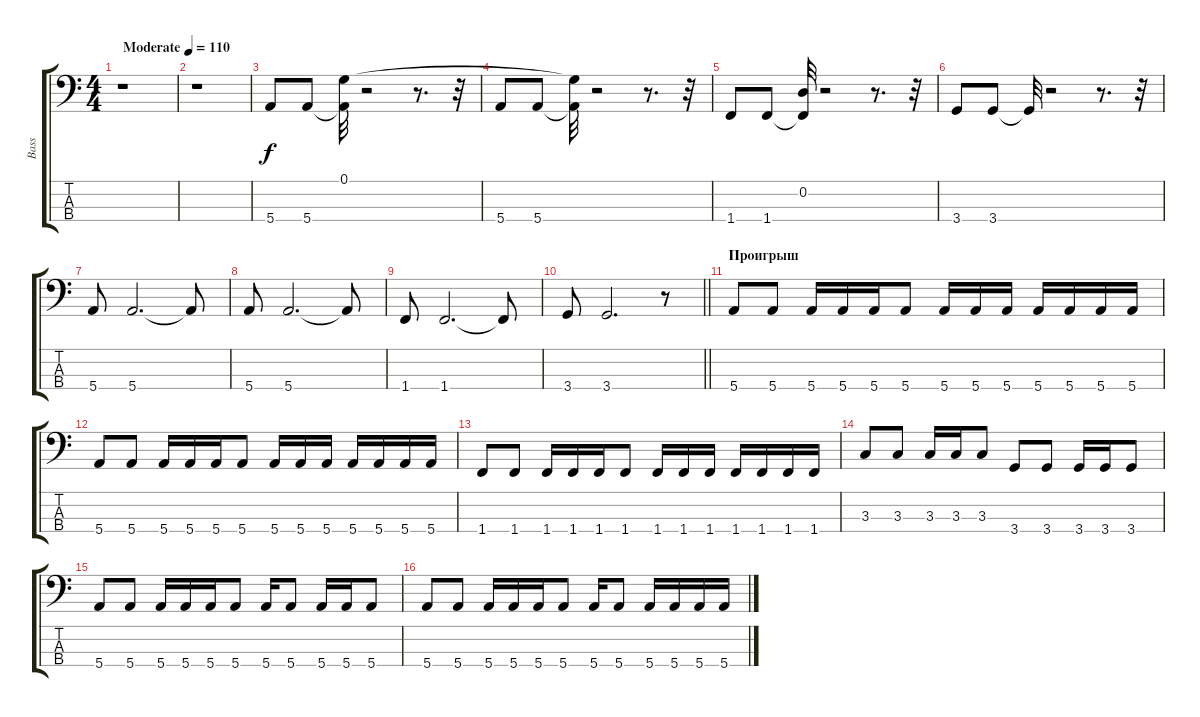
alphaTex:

\track ("Bass" "Bass") {instrument electricbasspick}
\staff {score tabs}
\tuning (G2 D2 A1 E1) {hide}
\ts (4 4)
\tempo (110 "Moderate")
\clef f4
\ks c
r.1{dy f instrument electricbasspick} |
r.1 |
5.4.8 5.4.8 (0.1 5.4{t}).32 r.2 r.8{d} r.32 |
5.4.8 5.4.8 (0.1{t} 5.4{t}).32 r.2 r.8{d} r.32 |
1.4.8 1.4.8 (0.2 1.4{t}).32 r.2 r.8{d} r.32 |
3.4.8 3.4.8 3.4{t}.32 r.2 r.8{d} r.32 |
5.4.8 5.4.2{d} 5.4{t}.8 |
5.4.8 5.4.2{d} 5.4{t}.8 |
1.4.8 1.4.2{d} 1.4{t}.8 |
\barLineRight lightlight
3.4.8 3.4.2{d} r.8 |
\section ("" "Проигрыш")
5.4.8 5.4.8 5.4.16 5.4.16 5.4.16 5.4.8 5.4.16 5.4.16 5.4.16 5.4.16 5.4.16 5.4.16 5.4.16 |
5.4.8 5.4.8 5.4.16 5.4.16 5.4.16 5.4.8 5.4.16 5.4.16 5.4.16 5.4.16 5.4.16 5.4.16 5.4.16 |
1.4.8 1.4.8 1.4.16 1.4.16 1.4.16 1.4.8 1.4.16 1.4.16 1.4.16 1.4.16 1.4.16 1.4.16 1.4.16 |
3.3.8 3.3.8 3.3.16 3.3.16 3.3.8 3.4.8 3.4.8 3.4.16 3.4.16 3.4.8 |
5.4.8 5.4.8 5.4.16 5.4.16 5.4.16 5.4.8 5.4.16 5.4.8 5.4.16 5.4.16 5.4.8 |
5.4.8 5.4.8 5.4.16 5.4.16 5.4.16 5.4.8 5.4.16 5.4.8 5.4.16 5.4.16 5.4.16 5.4.16
